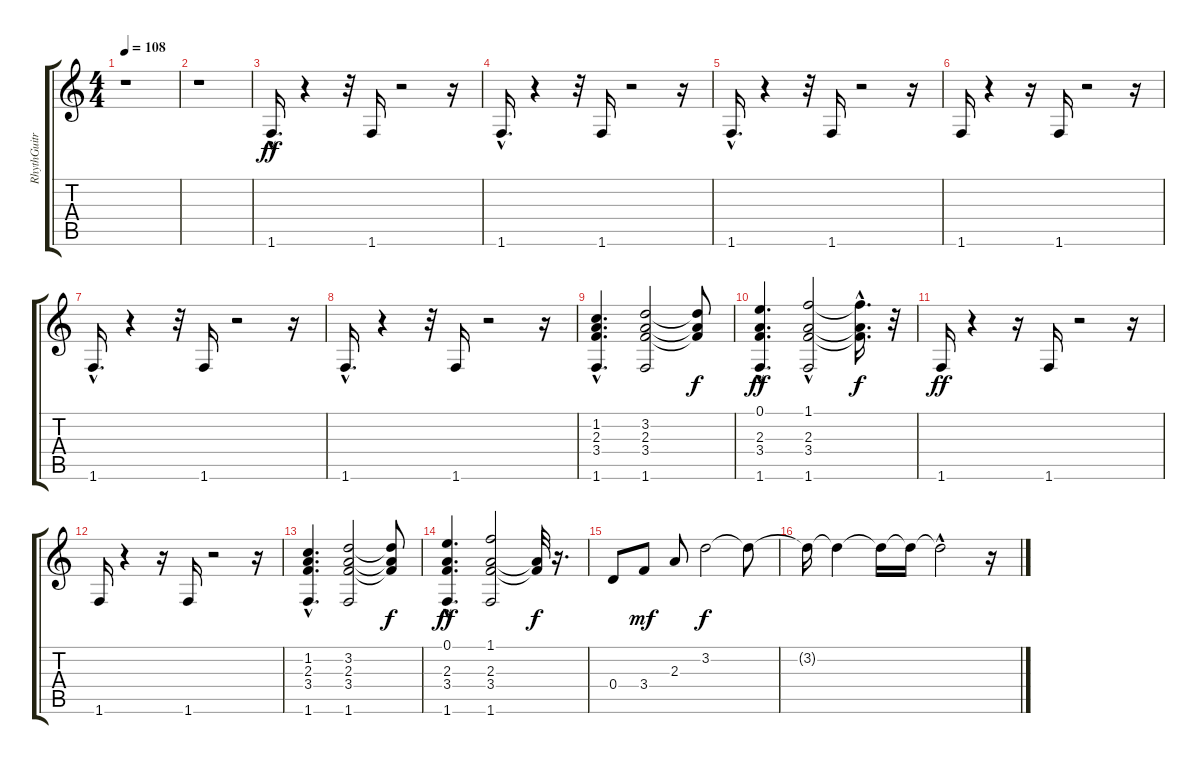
\track ("RhythGuitr" "RhythGuitr") {instrument electricguitarclean}
\staff {score tabs}
\tuning (E4 B3 G3 D3 A2 E2) {hide}
\ts (4 4)
\tempo 108
\clef g2
\ks c
r.1{dy ff instrument electricguitarclean} |
r.1 |
1.6{hac}.16{d} r.4 r.32 1.6.16 r.2 r.16 |
1.6{hac}.16{d} r.4 r.32 1.6.16 r.2 r.16 |
1.6{hac}.16{d} r.4 r.32 1.6.16 r.2 r.16 |
1.6.16 r.4 r.16 1.6.16 r.2 r.16 |
1.6{hac}.16{d} r.4 r.32 1.6.16 r.2 r.16 |
1.6{hac}.16{d} r.4 r.32 1.6.16 r.2 r.16 |
(1.2{hac} 2.3 3.4 1.6).4{d} (3.2 2.3 3.4 1.6).2 (3.2{t} 2.3{t} 3.4{t}).8{dy f} |
(0.1{hac} 2.3 3.4 1.6).4{d dy ff} (1.1 2.3 3.4 1.6{hac}).2 (1.1{hac t} 2.3{hac t} 3.4{hac t}).16{d dy f} r.32 |
1.6.16{dy ff} r.4 r.16 1.6.16 r.2 r.16 |
1.6.16 r.4 r.16 1.6.16 r.2 r.16 |
(1.2{hac} 2.3 3.4 1.6).4{d} (3.2 2.3 3.4 1.6).2 (3.2{t} 2.3{t} 3.4{t}).8{dy f} |
(0.1{hac} 2.3 3.4 1.6).4{d dy ff} (1.1 2.3 3.4 1.6).2 (2.3{t} 3.4{t}).32{dy f} r.16{d} |
0.4.8 3.4.8{dy mf} 2.3.8 3.2.2{dy f} 3.2{t}.8 |
3.2{t}.16 3.2{t}.4 3.2{t}.16 3.2{t}.16 3.2{hac t}.2 r.16
